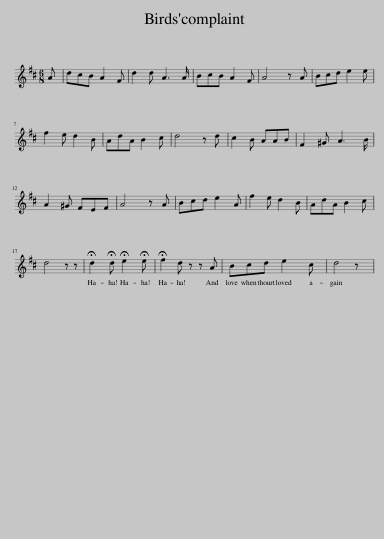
X:1
L:1/8
M:6/8
I:linebreak $
K:D
V:1 treble
V:1
 A | dcB A2 F | d2 d A3 A/ | BcB A2 F | A4 z A | %5
 Bcd e2 e |$ f2 e d2 B | AdA B2 c | d4 z d | c2 B AAB | %10
 F2 ^G A3 B/ |$ A2 ^G FEF | A4 z A | Bcd e2 A | f2 e d2 B | %15
 AdA B2 c |$ d4 z z | !fermata!d2 !fermata!d !fermata!e2 !fermata!e | !fermata!f2 d z z A | Bcd e2 c | %20
 d4 z x | %21
